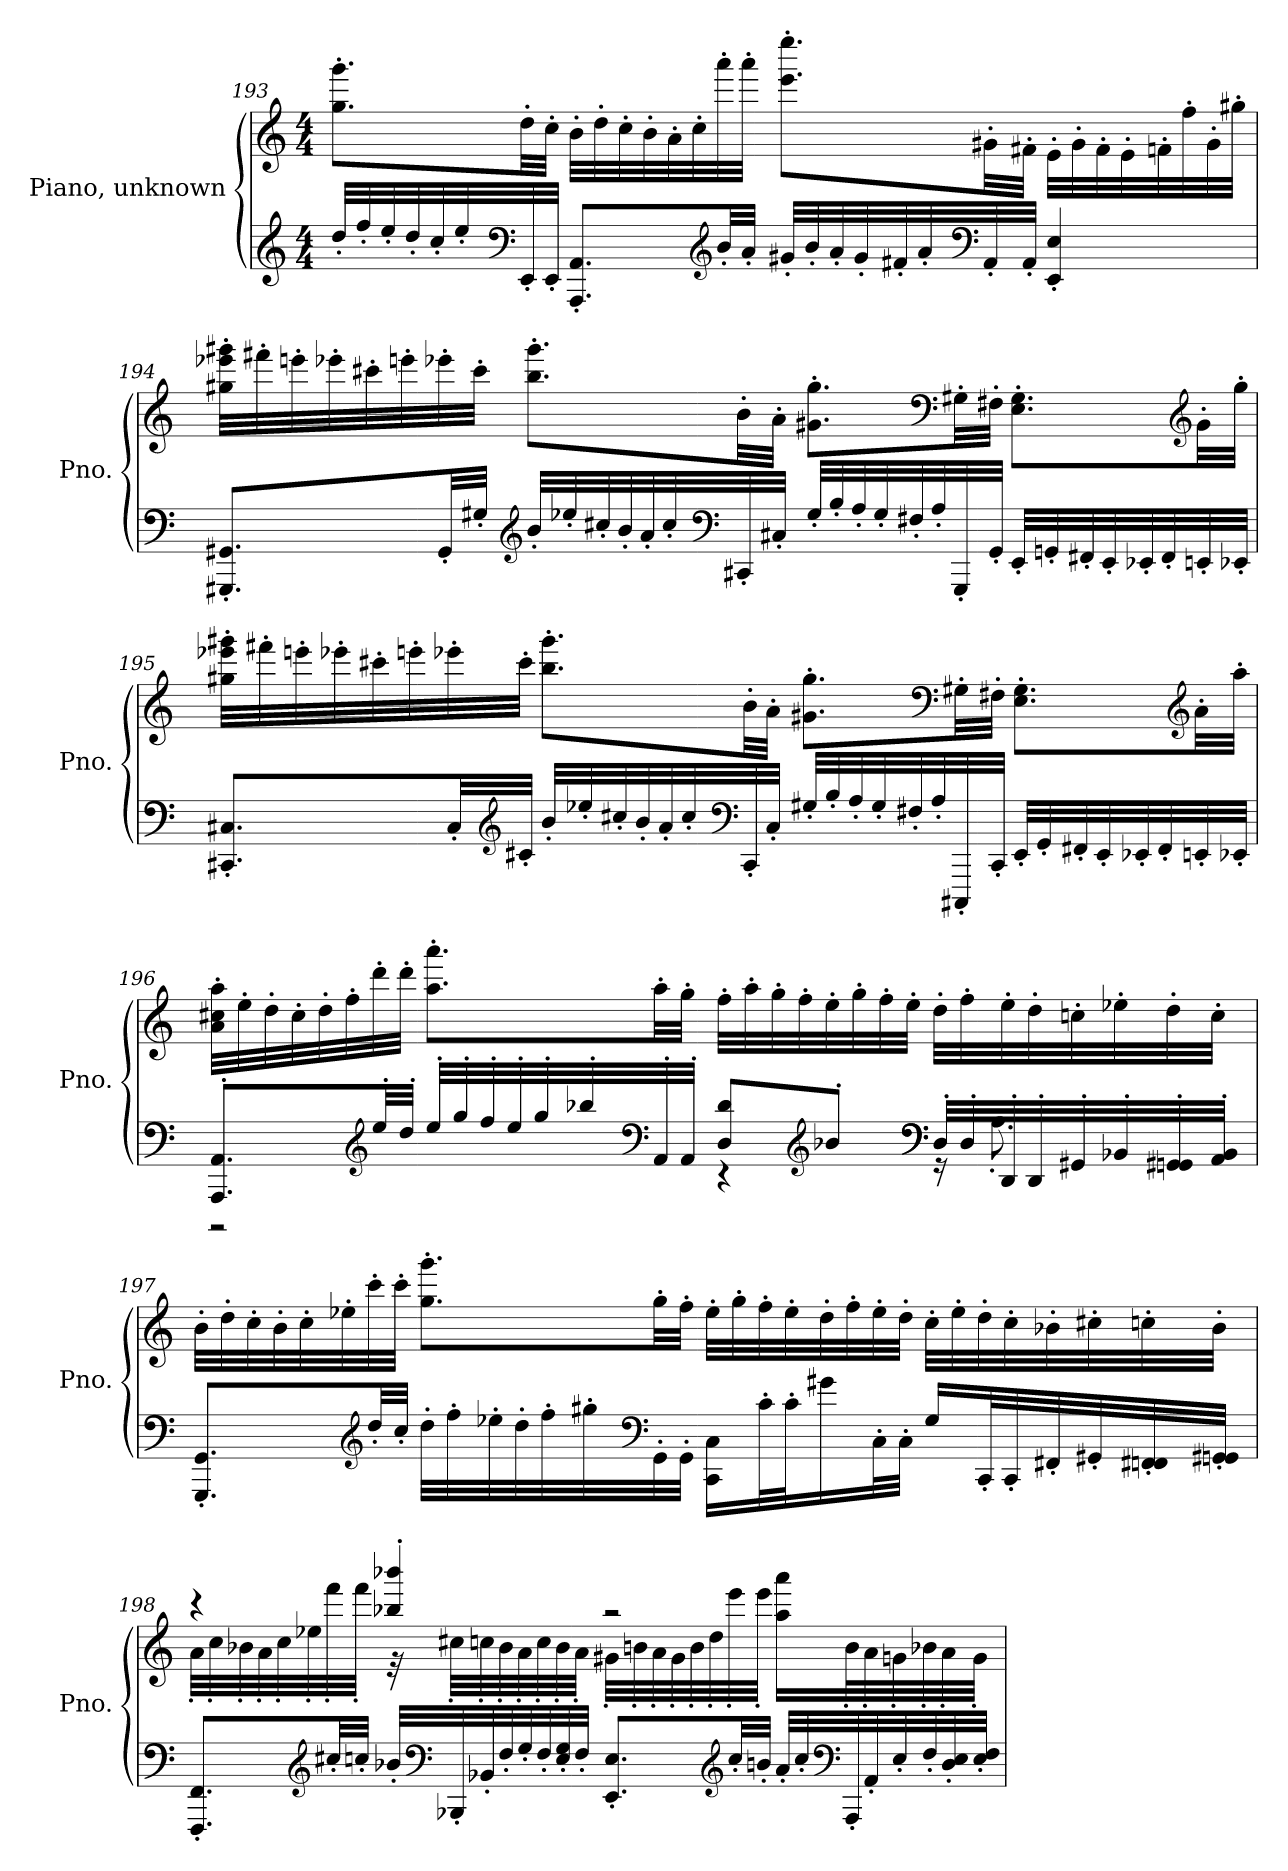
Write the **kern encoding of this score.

**kern	**kern
*part1	*part1
*staff2	*staff1
*I"Piano, unknown	*
*I'Pno.	*
!!LO:LB:g=z
*clefG2	*clefG2
*k[]	*k[]
*M4/4	*M4/4
=193	=193
32dd'/LLL	8.gg\' 8.ggg\'L
32ff'/	.
32ee'/	.
32dd'/	.
32cc'/	.
32ee'/	.
*clefF4	*
32EE'/	32dd'\LL
32EE'/JJJ	32cc'\JJJ
8.AAA/' 8.AA/'L	32b'\LLL
.	32dd'\
.	32cc'\
.	32b'\
.	32a'\
.	32cc'\
*clefG2	*
32b'/LL	32aaa'\
32a'/JJJ	32aaa'\JJJ
32g#X'/LLL	8.eee\' 8.eeee\'L
32b'/	.
32a'/	.
32g#'/	.
32f#X'/	.
32a'/	.
*clefF4	*
32AA'/	32g#X'\LL
32AA'/JJJ	32f#X'\JJJ
4EE/' 4E/'	32e'\LLL
.	32g#'\
.	32f#'\
.	32e'\
.	32fn'\
.	32ff'\
.	32g#'\
.	32gg#X'\JJJ
!!LO:LB:g=z
=194	=194
8.GGG#X/' 8.GG#X/'L	32gg#X\' 32eee-X\' 32ggg#X\'LLL
.	32fff#X'\
.	32eeen'\
.	32eee-X'\
.	32ccc#X'\
.	32eeen'\
32GG#'/LL	32eee-X'\
32G#X'/JJJ	32ccc#'\JJJ
*clefG2	*
32b'/LLL	8.bb\' 8.ggg#\'L
32ee-X'/	.
32cc#X'/	.
32b'/	.
32a'/	.
32cc#'/	.
*clefF4	*
32CC#X'/	32b'\LL
32C#X'/JJJ	32a'\JJJ
32G#'/LLL	8.g#X\' 8.gg#\'L
32B'/	.
32A'/	.
32G#'/	.
32F#X'/	.
32A'/	.
*	*clefF4
32GGG#'/	32G#X'\LL
32GG#'/JJJ	32F#X'\JJJ
32EE'/LLL	8.E\' 8.G#\'L
32GGn'/	.
32FF#X'/	.
32EE'/	.
32EE-X'/	.
32FF#'/	.
*	*clefG2
32EEn'/	32g#'\LL
32EE-X'/JJJ	32gg#'\JJJ
!!LO:PB:g=z
=195	=195
8.CC#X/' 8.C#X/'L	32gg#X\' 32eee-X\' 32ggg#X\'LLL
.	32fff#X'\
.	32eeen'\
.	32eee-X'\
.	32ccc#X'\
.	32eeen'\
32C#'/LL	32eee-X'\
*clefG2	*
32c#X'/JJJ	32ccc#'\JJJ
32b'/LLL	8.bb\' 8.ggg#\'L
32ee-X'/	.
32cc#X'/	.
32b'/	.
32a'/	.
32cc#'/	.
*clefF4	*
32CC#'/	32b'\LL
32C#'/JJJ	32a'\JJJ
32G#X'/LLL	8.g#X\' 8.gg#\'L
32B'/	.
32A'/	.
32G#'/	.
32F#X'/	.
32A'/	.
*	*clefF4
32CCC#X'/	32G#X'\LL
32CC#'/JJJ	32F#X'\JJJ
32EE'/LLL	8.E\' 8.G#\'L
32GG'/	.
32FF#X'/	.
32EE'/	.
32EE-X'/	.
32FF#'/	.
*	*clefG2
32EEn'/	32a'\LL
32EE-X'/JJJ	32aa'\JJJ
!!LO:LB:g=z
=196	=196
*^	*
8.AAA/' 8.AA/'L	2r	32a\' 32cc#X\' 32aa\'LLL
.	.	32ee'\
.	.	32dd'\
.	.	32cc#'\
.	.	32dd'\
.	.	32ff'\
*clefG2	*	*
32ee'/LL	.	32ddd'\
32dd'/JJJ	.	32ddd'\JJJ
32ee'/LLL	.	8.aa\' 8.aaa\'L
32gg'/	.	.
32ff'/	.	.
32ee'/	.	.
32gg'/	.	.
32bb-X'/	.	.
*clefF4	*	*
32AA'/	.	32aa'\LL
32AA'/JJJ	.	32gg'\JJJ
8D/ 8d/L	4r	32ff'\LLL
.	.	32aa'\
.	.	32gg'\
.	.	32ff'\
*clefG2	*	*
8b-X'/J	.	32ee'\
.	.	32gg'\
.	.	32ff'\
.	.	32ee'\JJJ
*clefF4	*	*
32D'/LLL	16r	32dd'\LLL
32D'/	.	32ff'\
32DD'/	8.A'\	32ee'\
32DD'/	.	32dd'\
32GG#X'/	.	32ccn'\
32BB-X'/	.	32ee-X'\
32GGn/' 32GG#X/'	.	32dd'\
32AA/' 32BB-/'JJJ	.	32cc'\JJJ
*v	*v	*
!!LO:LB:g=z
=197	=197
8.GGG/' 8.GG/'L	32b'\LLL
.	32dd'\
.	32cc'\
.	32b'\
.	32cc'\
.	32ee-X'\
*clefG2	*
32dd'/LL	32ccc'\
32cc'/JJJ	32ccc'\JJJ
32dd'\LLL	8.gg\' 8.ggg\'L
32ff'\	.
32ee-X'\	.
32dd'\	.
32ff'\	.
32gg#X'\	.
*clefF4	*
32GG'\	32gg'\LL
32GG'\JJJ	32ff'\JJJ
16CC\ 16C\LL	32ee-'\LLL
.	32gg'\
32c'\L	32ff'\
32c'\J	32ee-'\
16g#X\	32dd'\
.	32ff'\
32C'\L	32ee-'\
32C'\JJJ	32dd'\JJJ
16G/LL	32cc'\LLL
.	32ee-'\
32CC'/L	32dd'\
32CC'/	32cc'\
32FF#X'/	32b-X'\
32GG#X'/	32cc#X'\
32FFn/' 32FF#X/'	32ccn'\
32GGn/' 32GG#X/'JJJ	32b-'\JJJ
!!LO:LB:g=z
=198	=198
*	*^
8.FFF/' 8.FF/'L	4r	32a'\LLL
.	.	32cc'\
.	.	32b-X'\
.	.	32a'\
.	.	32cc'\
.	.	32ee-X'\
*clefG2	*	*
32cc#X'/LL	.	32fff'\
32ccn'/JJJ	.	32fff'\JJJ
32b-X'/LLL	4bb-X/' 4bbb-X/'	32r
*clefF4	*	*
32BBB-X'/	.	32cc#X'\LLL
32BB-X'/	.	32ccn'\
32F'/	.	32b-'\
32G'/	.	32a'\
32F'/	.	32cc'\
32E/' 32G/'	.	32b-'\
32F'/JJJ	.	32a'\JJJ
8.EE/' 8.E/'L	2r	32g#X'\LLL
.	.	32bn'\
.	.	32a'\
.	.	32g#'\
.	.	32b'\
.	.	32dd'\
*clefG2	*	*
32cc'/LL	.	32eee'\
32bn'/JJJ	.	32eee'\JJJ
32a'/LLL	.	16aa\ 16aaa\LL
32cc'/	.	.
*clefF4	*	*
32AAA'/	.	32b'\L
32AA'/	.	32a'\
32E'/	.	32gn'\
32F'/	.	32b-X'\
32D/' 32E/'	.	32a'\
32E/' 32F/'JJJ	.	32g'\JJJ
*	*v	*v
=	=
*-	*-
